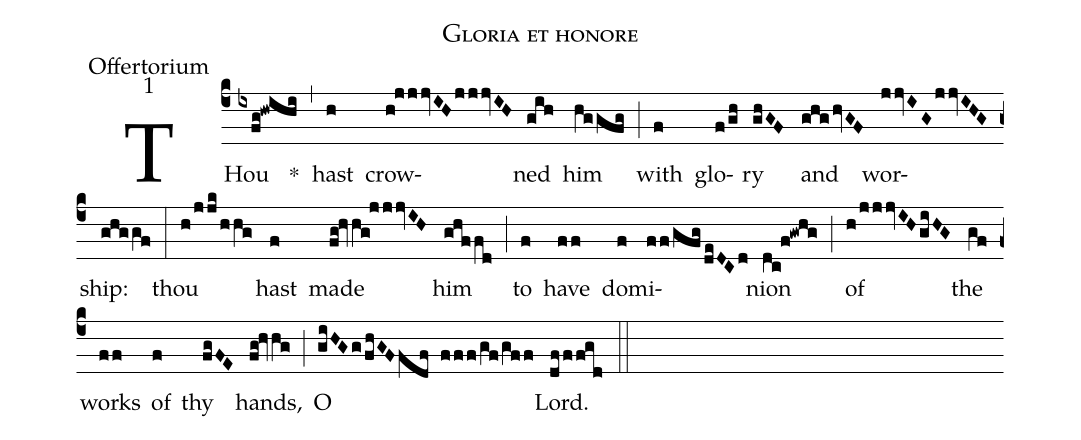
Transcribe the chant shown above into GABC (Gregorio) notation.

name:Gloria et honore;
office-part:Offertorium;
mode:1;
%%
(c4) THou(ixfg!hwihi) *(,) hast(h) crow(h!jjjvIH/jjjvIH)ned(gih) him(hggfg) (;) with(f) glo(f/gh)ry(ghGF) and(ghg/hvGF) wor(jjvIG/jjvIHG)ship:(ghggf) (:) thou(h/jjk/hhg) hast(f) made(fg!hvhg!jjjvIH) him(ghffd) (;) to(f) have(ff) do(f)mi(ff/gfg/deDCd)nion(dc!f!gwhg) (;) of(h/jjjvIH/giHG) the(gf) works(ff) of(f) thy(fgFE) hands,(fg!hvhg) (;) O(giHG/g/fhGFfdf fff/gf/gff) Lord.(dfffgd) (::)
